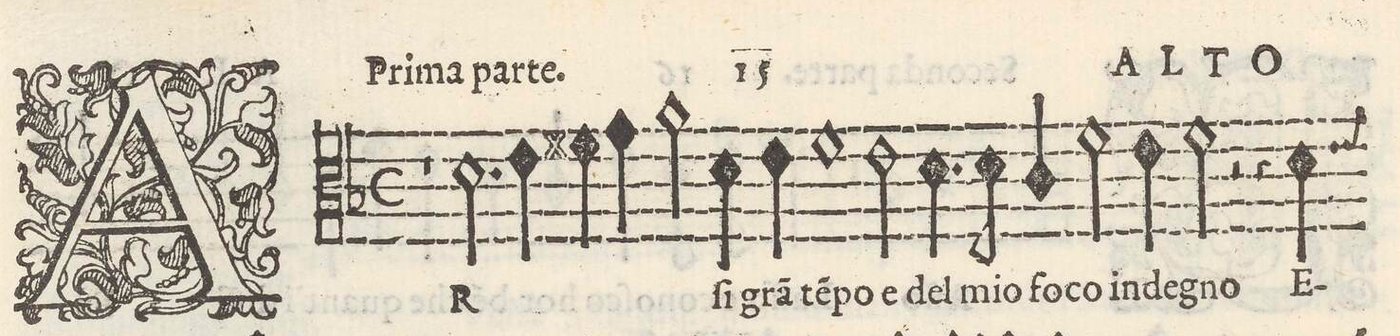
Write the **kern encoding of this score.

**kern	**text
*I"ALTO	*
*clefC3	*
*k[b-]	*
*met(C)	*
*M2/1	*
1r	.
2.d\	AR-
4e\	.
=2-	=2-
4f#X\	.
4g\	.
2a\	.
4d\	-ſi
4e\	gra(n)
1fny\	te(m)-
=3-	=3-
2e\	po e
4.d\	del
8d\	mio
4c/	fo-
2f\	co in-
=4-	=4-
4e\	-de-
2f\	-gno
2r	.
4r	.
4d\	E-
=5-	=5-
*-	*-
